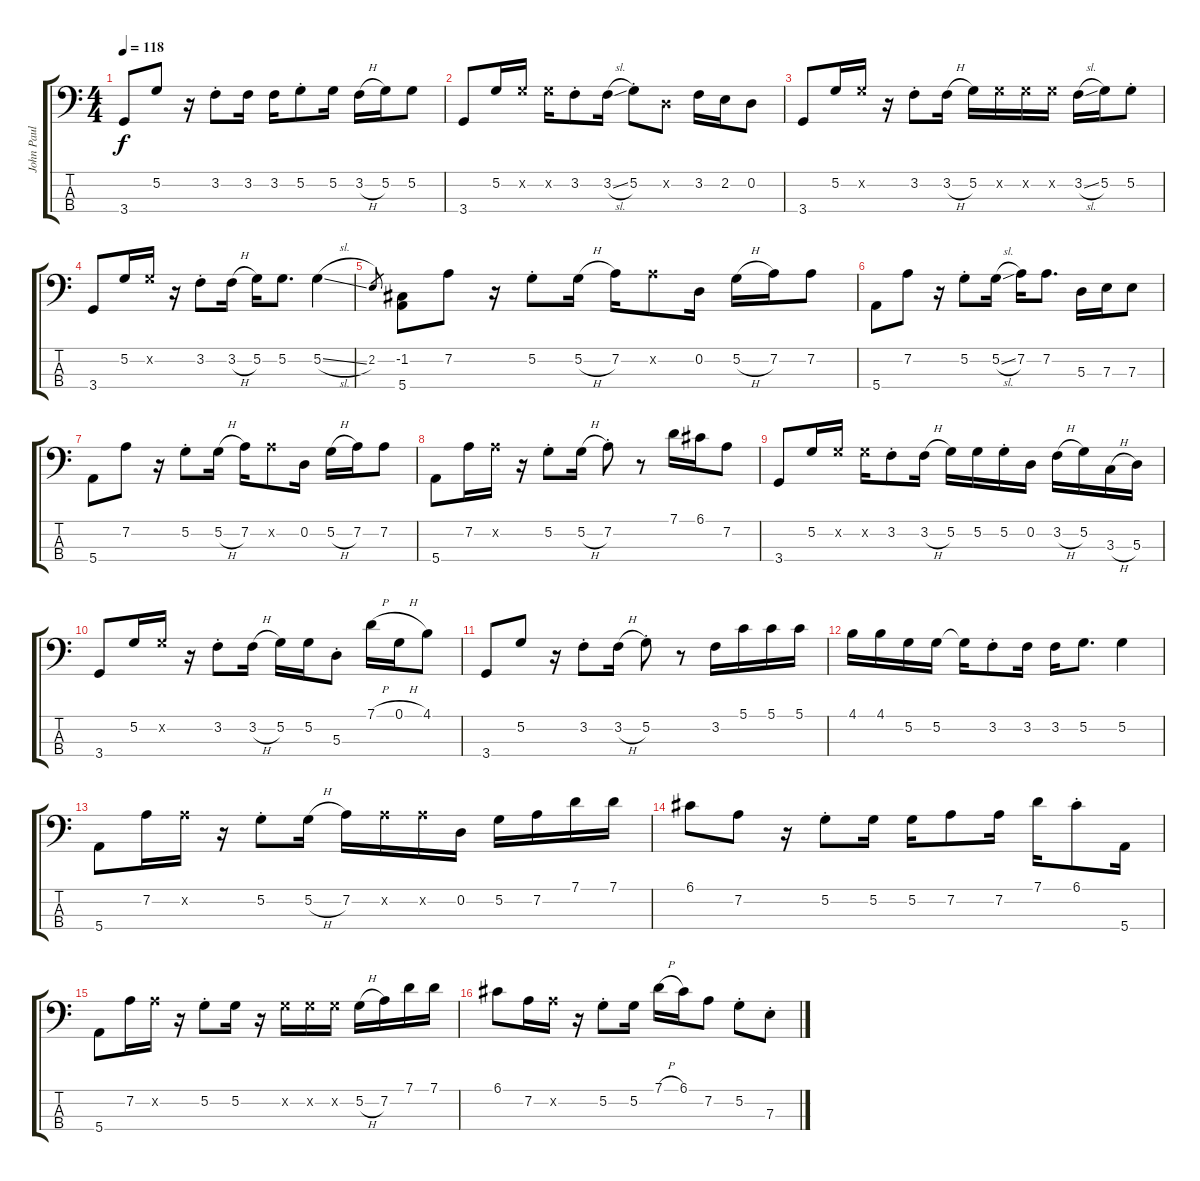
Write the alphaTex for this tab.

\track ("John Paul Jones (Baixo)" "John Paul ") {instrument electricbassfinger}
\staff {score tabs}
\tuning (G2 D2 A1 E1) {hide}
\ts (4 4)
\tempo 118
\clef f4
\ks c
3.4.8{dy f} 5.2.8 r.16 3.2{st}.8 3.2.16 3.2.16 5.2{st}.8 5.2.16 3.2{h}.16 5.2.16 5.2.8 |
3.4.8 5.2.16 5.2{x}.16 5.2{x}.16 3.2{st}.8 3.2{sl}.16 5.2{st}.8 0.2{x}.8 3.2.16 2.2.16 0.2.8 |
3.4.8 5.2.16 5.2{x}.16 r.16 3.2{st}.8 3.2{h}.16 5.2.16 5.2{x}.16 5.2{x}.16 5.2{x}.16 3.2{sl}.16 5.2.16 5.2{st}.8 |
3.4.8 5.2.16 5.2{x}.16 r.16 3.2{st}.8 3.2{h}.16 5.2.16 5.2.8{d} 5.2{sl}.4 |
2.2.8{gr} (-1.2 5.4).8 7.2.8 r.16 5.2{st}.8 5.2{h}.16 7.2.16 7.2{x}.8 0.2.16 5.2{h}.16 7.2.16 7.2.8 |
5.4.8 7.2.8 r.16 5.2{st}.8 5.2{sl}.16 7.2.16 7.2.8{d} 5.3.16 7.3.16 7.3.8 |
5.4.8 7.2.8 r.16 5.2{st}.8 5.2{h}.16 7.2.16 7.2{x}.8 0.2.16 5.2{h}.16 7.2.16 7.2.8 |
5.4.8 7.2.16 7.2{x}.16 r.16 5.2{st}.8 5.2{h}.16 7.2{st}.8 r.8 7.1.16 6.1.16 7.2.8 |
3.4.8 5.2.16 5.2{x}.16 5.2{x}.16 3.2{st}.8 3.2{h}.16 5.2.16 5.2.16 5.2{st}.16 0.2.16 3.2{h}.16 5.2.16 3.3{h}.16 5.3.16 |
3.4.8 5.2.16 5.2{x}.16 r.16 3.2{st}.8 3.2{h}.16 5.2.16 5.2.16 5.3{st}.8 7.1{h}.16 0.1{h}.16 4.1.8 |
3.4.8 5.2.8 r.16 3.2{st}.8 3.2{h}.16 5.2{st}.8 r.8 3.2.16 5.1.16 5.1.16 5.1.16 |
4.1.16 4.1.16 5.2.16 5.2.16 5.2{t}.16 3.2{st}.8 3.2.16 3.2.16 5.2.8{d} 5.2.4 |
5.4.8 7.2.16 7.2{x}.16 r.16 5.2{st}.8 5.2{h}.16 7.2.16 7.2{x}.16 7.2{x}.16 0.2.16 5.2.16 7.2.16 7.1.16 7.1.16 |
6.1.8 7.2.8 r.16 5.2{st}.8 5.2.16 5.2.16 7.2.8 7.2.16 7.1.16 6.1{st}.8 5.4.16 |
5.4.8 7.2.16 7.2{x}.16 r.16 5.2{st}.8 5.2.16 r.16 5.2{x}.16 5.2{x}.16 5.2{x}.16 5.2{h}.16 7.2.16 7.1.16 7.1.16 |
6.1.8 7.2.16 7.2{x}.16 r.16 5.2{st}.8 5.2.16 7.1{h}.16 6.1.16 7.2.8 5.2{st}.8 7.3{st}.8
